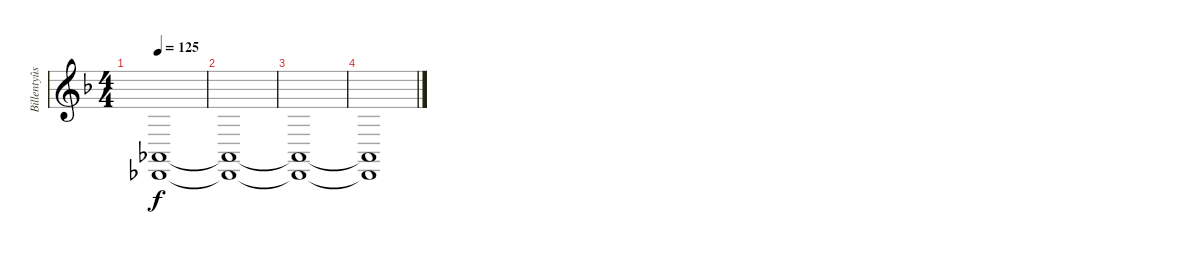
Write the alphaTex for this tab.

\track ("Billentyûs 2 (Mats Olausson)" "Billentyûs") {instrument lead1square}
\staff {score}
\tuning (E4 B3 G3 D3 A2 E2 B1) {hide}
\ts (4 4)
\tempo 125
\clef g2
\ks f
(4.6{t} 2.7{t}).1{dy f} |
(4.6{t} 2.7{t}).1 |
(4.6{t} 2.7{t}).1 |
(4.6{t} 2.7{t}).1
